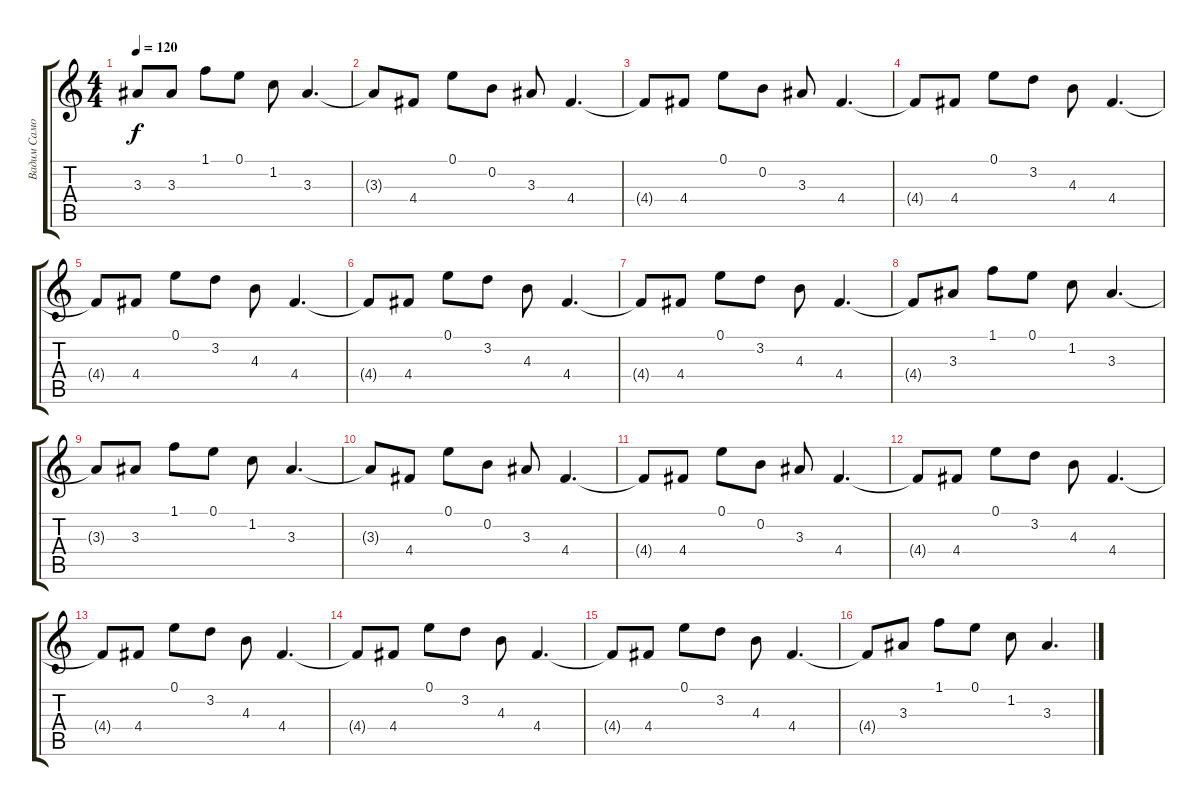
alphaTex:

\track ("Вадим Самойлов" "Вадим Само") {instrument electricguitarclean}
\staff {score tabs}
\tuning (E4 B3 G3 D3 A2 E2) {hide}
\ts (4 4)
\tempo 120
\clef g2
\ks c
3.3{t}.8{dy f} 3.3.8 1.1.8 0.1.8 1.2.8 3.3.4{d} |
3.3{t}.8 4.4.8 0.1.8 0.2.8 3.3.8 4.4.4{d} |
4.4{t}.8 4.4.8 0.1.8 0.2.8 3.3.8 4.4.4{d} |
4.4{t}.8 4.4.8 0.1.8 3.2.8 4.3.8 4.4.4{d} |
4.4{t}.8 4.4.8 0.1.8 3.2.8 4.3.8 4.4.4{d} |
4.4{t}.8 4.4.8 0.1.8 3.2.8 4.3.8 4.4.4{d} |
4.4{t}.8 4.4.8 0.1.8 3.2.8 4.3.8 4.4.4{d} |
4.4{t}.8 3.3.8 1.1.8 0.1.8 1.2.8 3.3.4{d} |
3.3{t}.8 3.3.8 1.1.8 0.1.8 1.2.8 3.3.4{d} |
3.3{t}.8 4.4.8 0.1.8 0.2.8 3.3.8 4.4.4{d} |
4.4{t}.8 4.4.8 0.1.8 0.2.8 3.3.8 4.4.4{d} |
4.4{t}.8 4.4.8 0.1.8 3.2.8 4.3.8 4.4.4{d} |
4.4{t}.8 4.4.8 0.1.8 3.2.8 4.3.8 4.4.4{d} |
4.4{t}.8 4.4.8 0.1.8 3.2.8 4.3.8 4.4.4{d} |
4.4{t}.8 4.4.8 0.1.8 3.2.8 4.3.8 4.4.4{d} |
4.4{t}.8 3.3.8 1.1.8 0.1.8 1.2.8 3.3.4{d}
